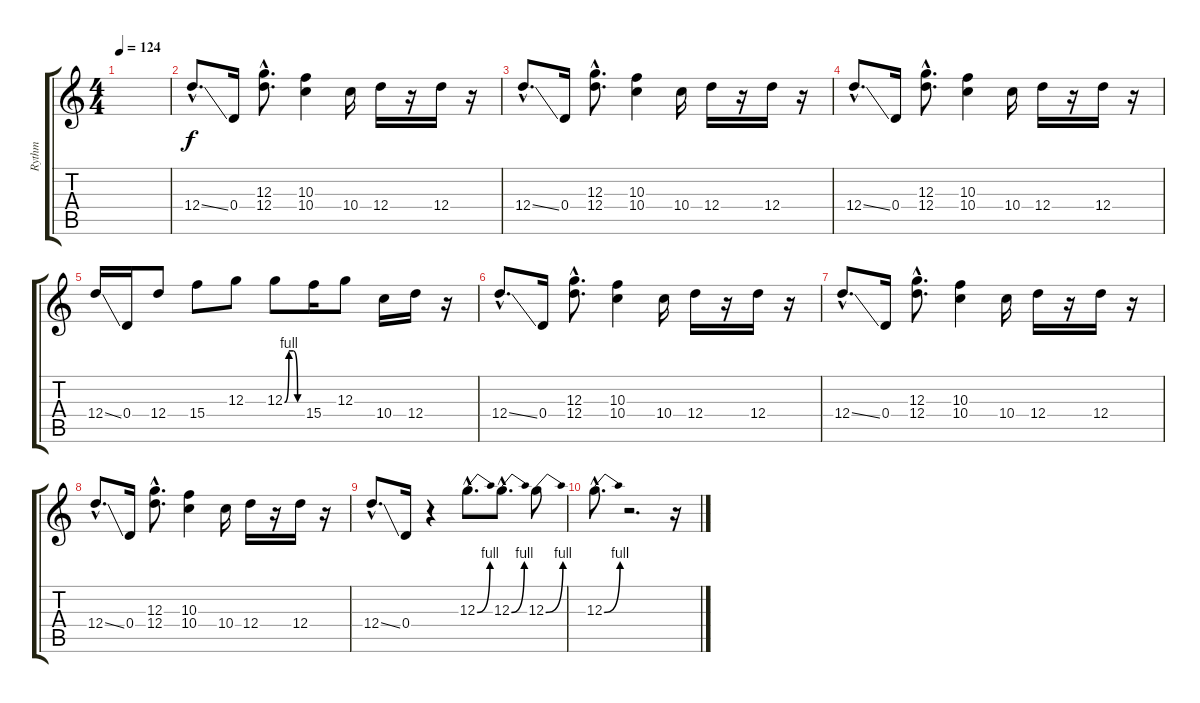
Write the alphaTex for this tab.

\track ("Rythm" "Rythm") {instrument distortionguitar}
\staff {score tabs}
\tuning (E4 B3 G3 D3 A2 D2) {hide}
\ts (4 4)
\tempo 124
\clef g2
\ks c
|
12.4{ss hac}.8{d} 0.4.16 (12.3{hac} 12.4{hac}).8{d} (10.3 10.4).4 10.4.16 12.4.16 r.16 12.4.16 r.16 |
12.4{ss hac}.8{d} 0.4.16 (12.3{hac} 12.4{hac}).8{d} (10.3 10.4).4 10.4.16 12.4.16 r.16 12.4.16 r.16 |
12.4{ss hac}.8{d} 0.4.16 (12.3{hac} 12.4{hac}).8{d} (10.3 10.4).4 10.4.16 12.4.16 r.16 12.4.16 r.16 |
12.4{ss}.16 0.4.16 12.4.8 15.4.8 12.3.8 12.3{be (custom 0 0 15 4 30 4 45 0 60 0)}.8 15.4.16 12.3.8 10.4.16 12.4.16 r.16 |
12.4{ss hac}.8{d} 0.4.16 (12.3{hac} 12.4{hac}).8{d} (10.3 10.4).4 10.4.16 12.4.16 r.16 12.4.16 r.16 |
12.4{ss hac}.8{d} 0.4.16 (12.3{hac} 12.4{hac}).8{d} (10.3 10.4).4 10.4.16 12.4.16 r.16 12.4.16 r.16 |
12.4{ss hac}.8{d} 0.4.16 (12.3{hac} 12.4{hac}).8{d} (10.3 10.4).4 10.4.16 12.4.16 r.16 12.4.16 r.16 |
12.4{ss hac}.8{d} 0.4.16 r.4 12.3{be (bend 0 0 60 4) hac}.8{d} 12.3{be (bend 0 0 60 4) hac}.8{d} 12.3{be (bend 0 0 60 4)}.8 |
12.3{be (bend 0 0 60 4) hac}.8{d} r.2{d} r.16
